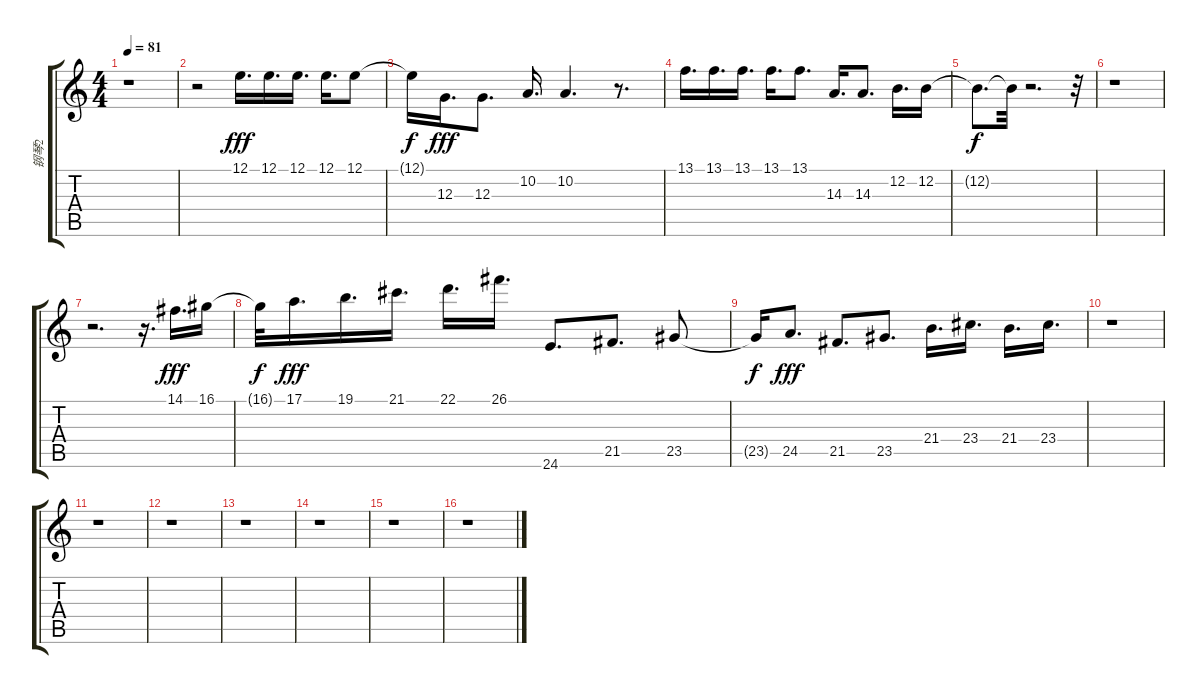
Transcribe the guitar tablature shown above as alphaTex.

\track ("钢琴2" "钢琴2") {instrument electricgrandpiano}
\staff {score tabs}
\tuning (E4 B3 G3 D3 A2 E2) {hide}
\ts (4 4)
\tempo 81
\clef g2
\ks c
r.1{dy f} |
r.2 12.1.16{d dy fff} 12.1.16{d} 12.1.16{d} 12.1.16{d} 12.1.8 |
12.1{t}.16{dy f} 12.3.16{d dy fff} 12.3.8{d} 10.2.16{d} 10.2.4{d} r.8{d} |
13.1.16{d} 13.1.16{d} 13.1.16{d} 13.1.16{d} 13.1.8{d} 14.3.16{d} 14.3.8{d} 12.2.16{d} 12.2.16 |
12.2{t}.8{d dy f} 12.2{t}.32 r.2{d} r.32 |
r.1 |
r.2{d} r.16{d} 14.1.16{d dy fff} 16.1.16 |
16.1{t}.32{dy f} 17.1.16{d dy fff} 19.1.16{d} 21.1.16{d} 22.1.16{d} 26.1.16{d} 24.6.8{d} 21.5.8{d} 23.5.8 |
23.5{t}.16{dy f} 24.5.8{d dy fff} 21.5.8{d} 23.5.8{d} 21.4.16{d} 23.4.16{d} 21.4.16{d} 23.4.16{d} |
r.1 |
r.1 |
r.1 |
r.1 |
r.1 |
r.1 |
r.1
